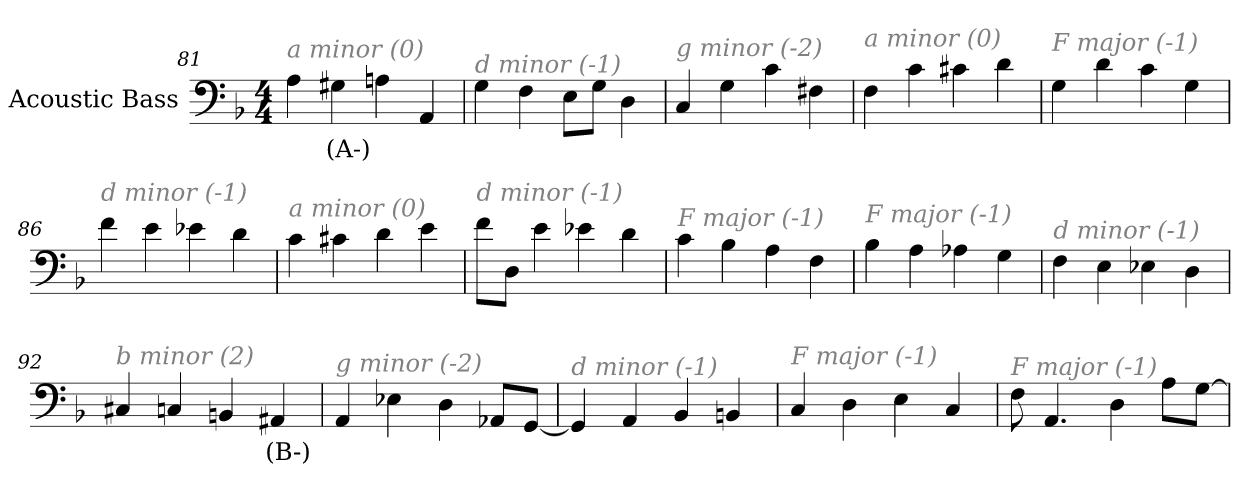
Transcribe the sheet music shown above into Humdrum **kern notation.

**kern	**text
*part1	*part1
*staff1	*staff1
*I"Acoustic Bass	*
*clefF4	*
*ITrd7c12	*
*k[b-]	*
*F:	*
*M4/4	*
=81	=81
!LO:TX:i:color=#808080:t=a minor (0)	!
4AA	.
4GG#Xi	(A-)
4AAn	.
4AAA	.
=82	=82
!LO:TX:i:color=#808080:t=d minor (-1)	!
4GG	.
4FF	.
8EEL	.
8GGJ	.
4DD	.
=83	=83
!LO:TX:i:color=#808080:t=g minor (-2)	!
4CC	.
4GG	.
4C	.
4FF#X	.
=84	=84
!LO:TX:i:color=#808080:t=a minor (0)	!
4FF	.
4C	.
4C#X	.
4D	.
=85	=85
!LO:TX:i:color=#808080:t=F major (-1)	!
4GG	.
4D	.
4C	.
4GG	.
=86	=86
!LO:TX:i:color=#808080:t=d minor (-1)	!
4F	.
4E	.
4E-X	.
4D	.
=87	=87
!LO:TX:i:color=#808080:t=a minor (0)	!
4C	.
4C#X	.
4D	.
4E	.
=88	=88
!LO:TX:i:color=#808080:t=d minor (-1)	!
8FL	.
8DDJ	.
4E	.
4E-X	.
4D	.
=89	=89
!LO:TX:i:color=#808080:t=F major (-1)	!
4C	.
4BB-	.
4AA	.
4FF	.
=90	=90
!LO:TX:i:color=#808080:t=F major (-1)	!
4BB-	.
4AA	.
4AA-X	.
4GG	.
=91	=91
!LO:TX:i:color=#808080:t=d minor (-1)	!
4FF	.
4EE	.
4EE-X	.
4DD	.
=92	=92
!LO:TX:i:color=#808080:t=b minor (2)	!
4CC#X	.
4CCn	.
4BBBn	.
4AAA#Xi	(B-)
=93	=93
!LO:TX:i:color=#808080:t=g minor (-2)	!
4AAA	.
4EE-X	.
4DD	.
8AAA-XL	.
[8GGGJ	.
=94	=94
!LO:TX:i:color=#808080:t=d minor (-1)	!
4GGG]	.
4AAA	.
4BBB-	.
4BBBn	.
=95	=95
!LO:TX:i:color=#808080:t=F major (-1)	!
4CC	.
4DD	.
4EE	.
4CC	.
=96	=96
!LO:TX:i:color=#808080:t=F major (-1)	!
8FF	.
4.AAA	.
4DD	.
8AAL	.
[8GGJ	.
=	=
*-	*-
